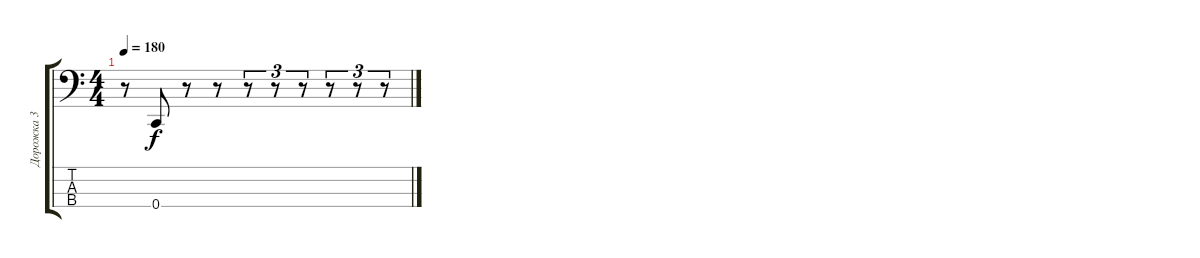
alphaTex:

\track ("Дорожка 3" "Дорожка 3") {instrument electricbasspick}
\staff {score tabs}
\tuning (Eb2 Bb1 F1 C1) {hide}
\ts (4 4)
\tempo 180
\clef f4
\ks c
r.8{dy f} 0.4.8 r.8 r.8 r.8{tu (3 2)} r.8{tu (3 2)} r.8{tu (3 2)} r.8{tu (3 2)} r.8{tu (3 2)} r.8{tu (3 2)}
